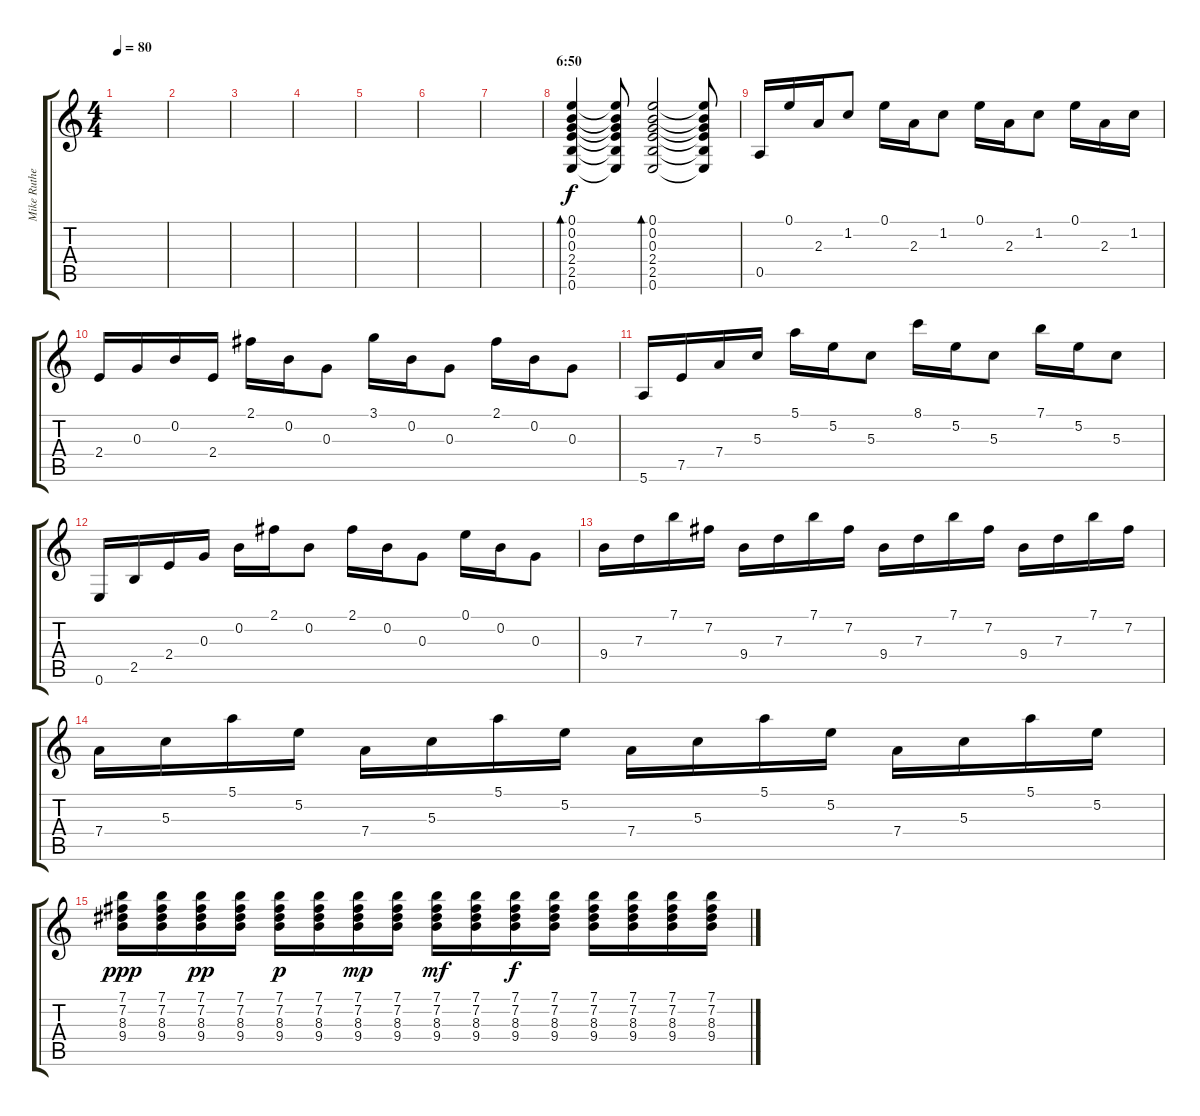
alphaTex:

\track ("Mike Rutherford (12-string guitar)" "Mike Ruthe") {instrument electricguitarclean}
\staff {score tabs}
\tuning (E4 B3 G3 D3 A2 E2) {hide}
\ts (4 4)
\tempo 80
\clef g2
\ks c
|
|
|
|
|
|
|
\section ("" "6:50")
(0.1 0.2 0.3 2.4 2.5 0.6).4{bd 120 instrument electricguitarclean} (0.1{t} 0.2{t} 0.3{t} 2.4{t} 2.5{t} 0.6{t}).8 (0.1 0.2 0.3 2.4 2.5 0.6).2{bd 120} (0.1{t} 0.2{t} 0.3{t} 2.4{t} 2.5{t} 0.6{t}).8 |
0.5.16 0.1.16 2.3.16 1.2.8 0.1.16 2.3.16 1.2.8 0.1.16 2.3.16 1.2.8 0.1.16 2.3.16 1.2.16 |
2.4.16 0.3.16 0.2.16 2.4.16 2.1.16 0.2.16 0.3.8 3.1.16 0.2.16 0.3.8 2.1.16 0.2.16 0.3.8 |
5.6.16 7.5.16 7.4.16 5.3.16 5.1.16 5.2.16 5.3.8 8.1.16 5.2.16 5.3.8 7.1.16 5.2.16 5.3.8 |
0.6.16 2.5.16 2.4.16 0.3.16 0.2.16 2.1.16 0.2.8 2.1.16 0.2.16 0.3.8 0.1.16 0.2.16 0.3.8 |
9.4.16 7.3.16 7.1.16 7.2.16 9.4.16 7.3.16 7.1.16 7.2.16 9.4.16 7.3.16 7.1.16 7.2.16 9.4.16 7.3.16 7.1.16 7.2.16 |
7.4.16 5.3.16 5.1.16 5.2.16 7.4.16 5.3.16 5.1.16 5.2.16 7.4.16 5.3.16 5.1.16 5.2.16 7.4.16 5.3.16 5.1.16 5.2.16 |
(7.1 7.2 8.3 9.4).16{dy ppp} (7.1 7.2 8.3 9.4).16 (7.1 7.2 8.3 9.4).16{dy pp} (7.1 7.2 8.3 9.4).16 (7.1 7.2 8.3 9.4).16{dy p} (7.1 7.2 8.3 9.4).16 (7.1 7.2 8.3 9.4).16{dy mp} (7.1 7.2 8.3 9.4).16 (7.1 7.2 8.3 9.4).16{dy mf} (7.1 7.2 8.3 9.4).16 (7.1 7.2 8.3 9.4).16{dy f} (7.1 7.2 8.3 9.4).16 (7.1 7.2 8.3 9.4).16 (7.1 7.2 8.3 9.4).16 (7.1 7.2 8.3 9.4).16 (7.1 7.2 8.3 9.4).16
